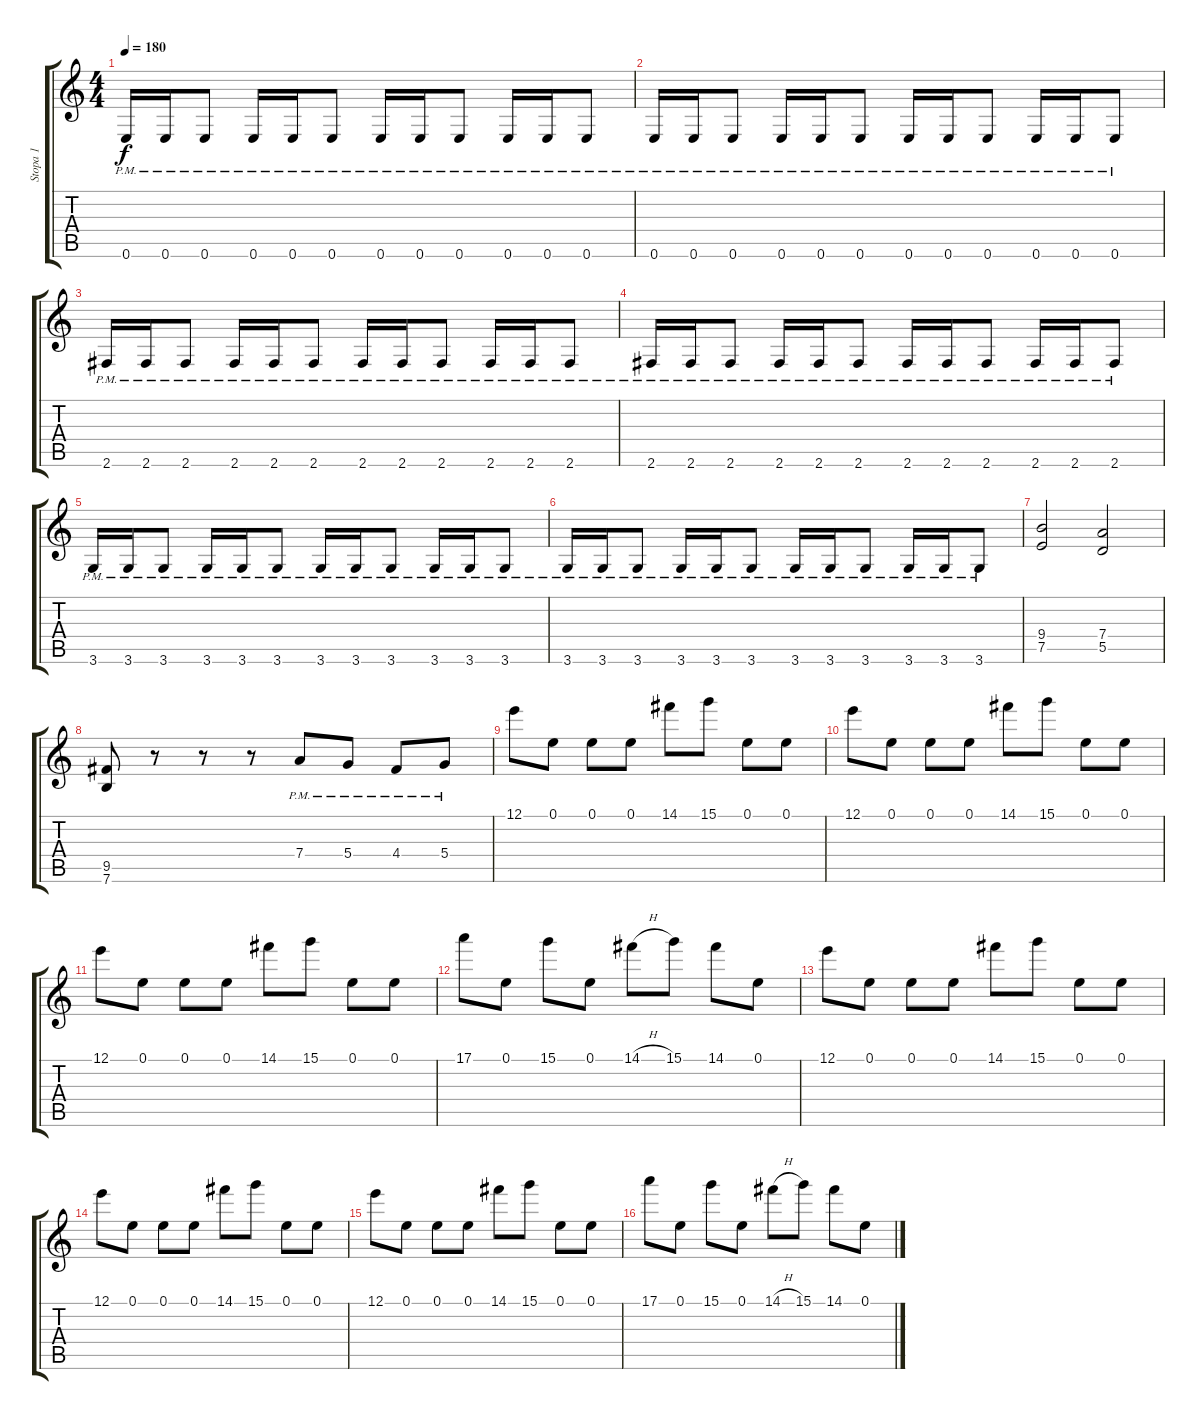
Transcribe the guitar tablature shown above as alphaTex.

\track ("Stopa 1" "Stopa 1") {instrument overdrivenguitar}
\staff {score tabs}
\tuning (E4 B3 G3 D3 A2 E2) {hide}
\ts (4 4)
\tempo 180
\clef g2
\ks c
0.6{pm}.16{dy f} 0.6{pm}.16 0.6{pm}.8 0.6{pm}.16 0.6{pm}.16 0.6{pm}.8 0.6{pm}.16 0.6{pm}.16 0.6{pm}.8 0.6{pm}.16 0.6{pm}.16 0.6{pm}.8 |
0.6{pm}.16 0.6{pm}.16 0.6{pm}.8 0.6{pm}.16 0.6{pm}.16 0.6{pm}.8 0.6{pm}.16 0.6{pm}.16 0.6{pm}.8 0.6{pm}.16 0.6{pm}.16 0.6{pm}.8 |
2.6{pm}.16 2.6{pm}.16 2.6{pm}.8 2.6{pm}.16 2.6{pm}.16 2.6{pm}.8 2.6{pm}.16 2.6{pm}.16 2.6{pm}.8 2.6{pm}.16 2.6{pm}.16 2.6{pm}.8 |
2.6{pm}.16 2.6{pm}.16 2.6{pm}.8 2.6{pm}.16 2.6{pm}.16 2.6{pm}.8 2.6{pm}.16 2.6{pm}.16 2.6{pm}.8 2.6{pm}.16 2.6{pm}.16 2.6{pm}.8 |
3.6{pm}.16 3.6{pm}.16 3.6{pm}.8 3.6{pm}.16 3.6{pm}.16 3.6{pm}.8 3.6{pm}.16 3.6{pm}.16 3.6{pm}.8 3.6{pm}.16 3.6{pm}.16 3.6{pm}.8 |
3.6{pm}.16 3.6{pm}.16 3.6{pm}.8 3.6{pm}.16 3.6{pm}.16 3.6{pm}.8 3.6{pm}.16 3.6{pm}.16 3.6{pm}.8 3.6{pm}.16 3.6{pm}.16 3.6{pm}.8 |
(9.4 7.5).2 (7.4 5.5).2 |
(9.5 7.6).8 r.8 r.8 r.8 7.4{pm}.8 5.4{pm}.8 4.4{pm}.8 5.4{pm}.8 |
12.1.8 0.1.8 0.1.8 0.1.8 14.1.8 15.1.8 0.1.8 0.1.8 |
12.1.8 0.1.8 0.1.8 0.1.8 14.1.8 15.1.8 0.1.8 0.1.8 |
12.1.8 0.1.8 0.1.8 0.1.8 14.1.8 15.1.8 0.1.8 0.1.8 |
17.1.8 0.1.8 15.1.8 0.1.8 14.1{h}.8 15.1.8 14.1.8 0.1.8 |
12.1.8 0.1.8 0.1.8 0.1.8 14.1.8 15.1.8 0.1.8 0.1.8 |
12.1.8 0.1.8 0.1.8 0.1.8 14.1.8 15.1.8 0.1.8 0.1.8 |
12.1.8 0.1.8 0.1.8 0.1.8 14.1.8 15.1.8 0.1.8 0.1.8 |
17.1.8 0.1.8 15.1.8 0.1.8 14.1{h}.8 15.1.8 14.1.8 0.1.8
